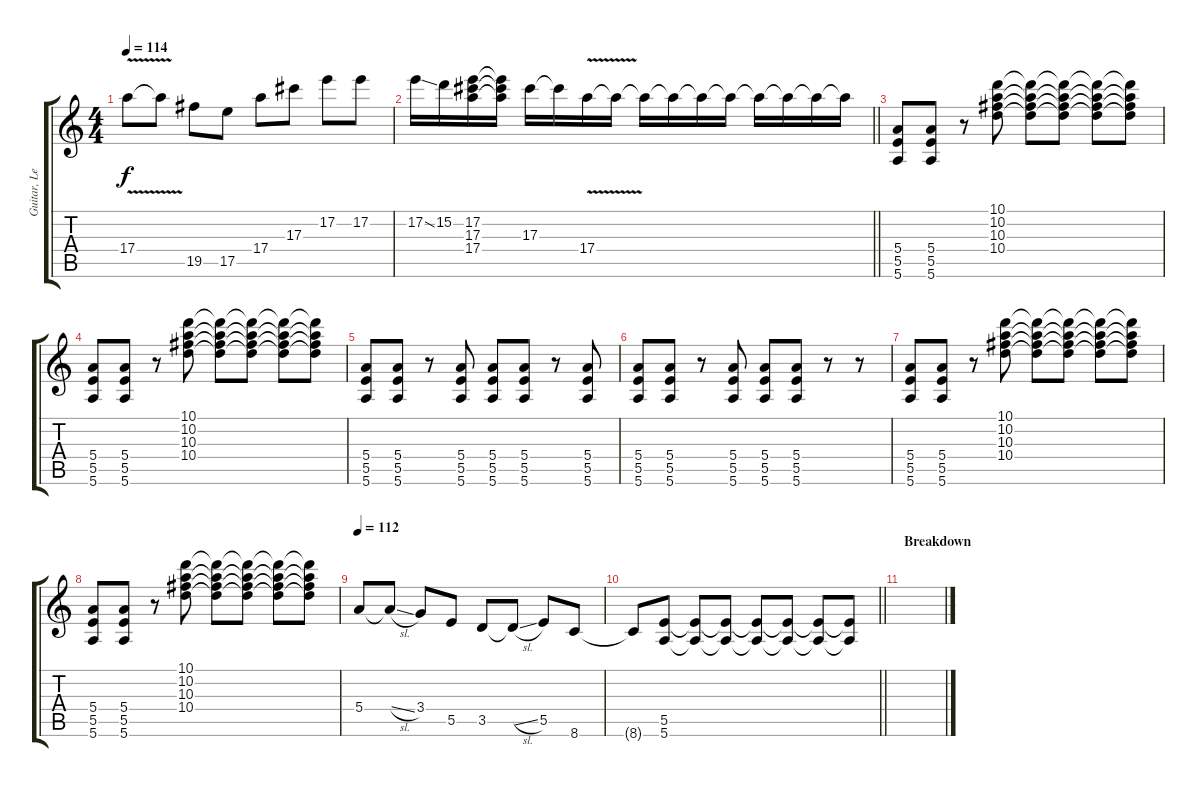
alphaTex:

\track ("Guitar, Lead (Open E)" "Guitar, Le") {mute instrument overdrivenguitar}
\staff {score tabs}
\tuning (E4 B3 Ab3 E3 B2 E2) {hide}
\ts (4 4)
\tempo 114
\clef g2
\ks c
17.4{v}.8{dy f} 17.4{t}.8 19.5.8 17.5.8 17.4.8 17.3.8 17.2.8 17.2.8 |
\barLineRight lightlight
17.2{ss}.16 15.2.16 (17.2 17.3 17.4).16 (17.2{t} 17.3{t} 17.4{t}).16 17.3.16 17.3{t}.16 17.4{v}.16 17.4{t}.16 17.4{t}.16 17.4{t}.16 17.4{t}.16 17.4{t}.16 17.4{t}.16 17.4{t}.16 17.4{t}.16 17.4{t}.16 |
(5.4 5.5 5.6).8 (5.4 5.5 5.6).8 r.8 (10.1 10.2 10.3 10.4).8 (10.1{t} 10.2{t} 10.3{t} 10.4{t}).8 (10.1{t} 10.2{t} 10.3{t} 10.4{t}).8 (10.1{t} 10.2{t} 10.3{t} 10.4{t}).8 (10.1{t} 10.2{t} 10.3{t} 10.4{t}).8 |
(5.4 5.5 5.6).8 (5.4 5.5 5.6).8 r.8 (10.1 10.2 10.3 10.4).8 (10.1{t} 10.2{t} 10.3{t} 10.4{t}).8 (10.1{t} 10.2{t} 10.3{t} 10.4{t}).8 (10.1{t} 10.2{t} 10.3{t} 10.4{t}).8 (10.1{t} 10.2{t} 10.3{t} 10.4{t}).8 |
(5.4 5.5 5.6).8 (5.4 5.5 5.6).8 r.8 (5.4 5.5 5.6).8 (5.4 5.5 5.6).8 (5.4 5.5 5.6).8 r.8 (5.4 5.5 5.6).8 |
(5.4 5.5 5.6).8 (5.4 5.5 5.6).8 r.8 (5.4 5.5 5.6).8 (5.4 5.5 5.6).8 (5.4 5.5 5.6).8 r.8 r.8 |
(5.4 5.5 5.6).8 (5.4 5.5 5.6).8 r.8 (10.1 10.2 10.3 10.4).8 (10.1{t} 10.2{t} 10.3{t} 10.4{t}).8 (10.1{t} 10.2{t} 10.3{t} 10.4{t}).8 (10.1{t} 10.2{t} 10.3{t} 10.4{t}).8 (10.1{t} 10.2{t} 10.3{t} 10.4{t}).8 |
(5.4 5.5 5.6).8 (5.4 5.5 5.6).8 r.8 (10.1 10.2 10.3 10.4).8 (10.1{t} 10.2{t} 10.3{t} 10.4{t}).8 (10.1{t} 10.2{t} 10.3{t} 10.4{t}).8 (10.1{t} 10.2{t} 10.3{t} 10.4{t}).8 (10.1{t} 10.2{t} 10.3{t} 10.4{t}).8 |
\tempo 112
5.4.8 5.4{sl t}.8 3.4.8 5.5.8 3.5.8 3.5{sl t}.8 5.5.8 8.6.8 |
\barLineRight lightlight
8.6{t}.8 (5.5 5.6).8 (5.5{t} 5.6{t}).8 (5.5{t} 5.6{t}).8 (5.5{t} 5.6{t}).8 (5.5{t} 5.6{t}).8 (5.5{t} 5.6{t}).8 (5.5{t} 5.6{t}).8 |
\section ("" "Breakdown")
